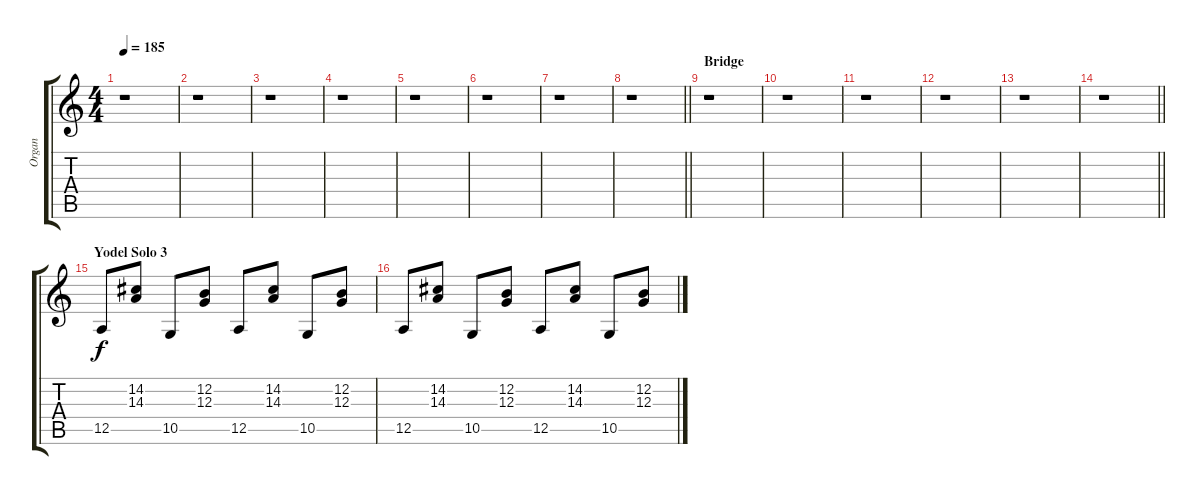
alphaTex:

\track ("Organ" "Organ") {instrument drawbarorgan}
\staff {score tabs}
\tuning (E4 B3 G3 D3 A2 E2) {hide}
\ts (4 4)
\tempo 185
\clef g2
\ks c
r.1{dy f} |
r.1 |
r.1 |
r.1 |
r.1 |
r.1 |
r.1 |
\barLineRight lightlight
r.1 |
\section ("" "Bridge")
r.1 |
r.1 |
r.1 |
r.1 |
r.1 |
\barLineRight lightlight
r.1 |
\section ("" "Yodel Solo 3")
12.5.8 (14.2 14.3).8 10.5.8 (12.2 12.3).8 12.5.8 (14.2 14.3).8 10.5.8 (12.2 12.3).8 |
12.5.8 (14.2 14.3).8 10.5.8 (12.2 12.3).8 12.5.8 (14.2 14.3).8 10.5.8 (12.2 12.3).8
